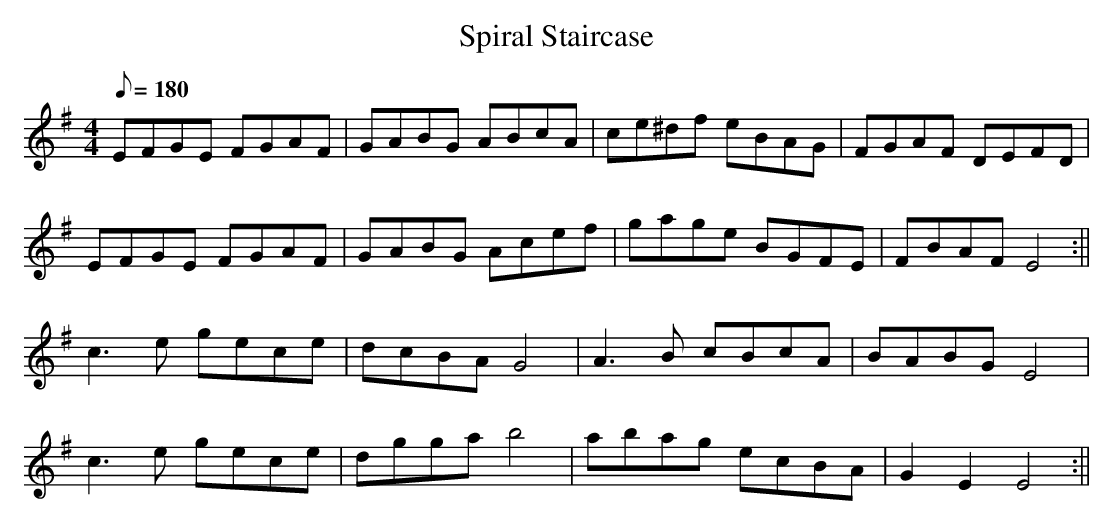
X:1
T:Spiral Staircase
M:4/4
L:1/8
Q:180
K:Em
EFGE FGAF|GABG ABcA|ce^df eBAG|FGAF DEFD|
EFGE FGAF|GABG Acef|gage BGFE|FBAF E4:||
c3 e gece|dcBA G4|A3 B cBcA|BABG E4|
c3 e gece|dgga b4|abag ecBA|G2 E2 E4:||
